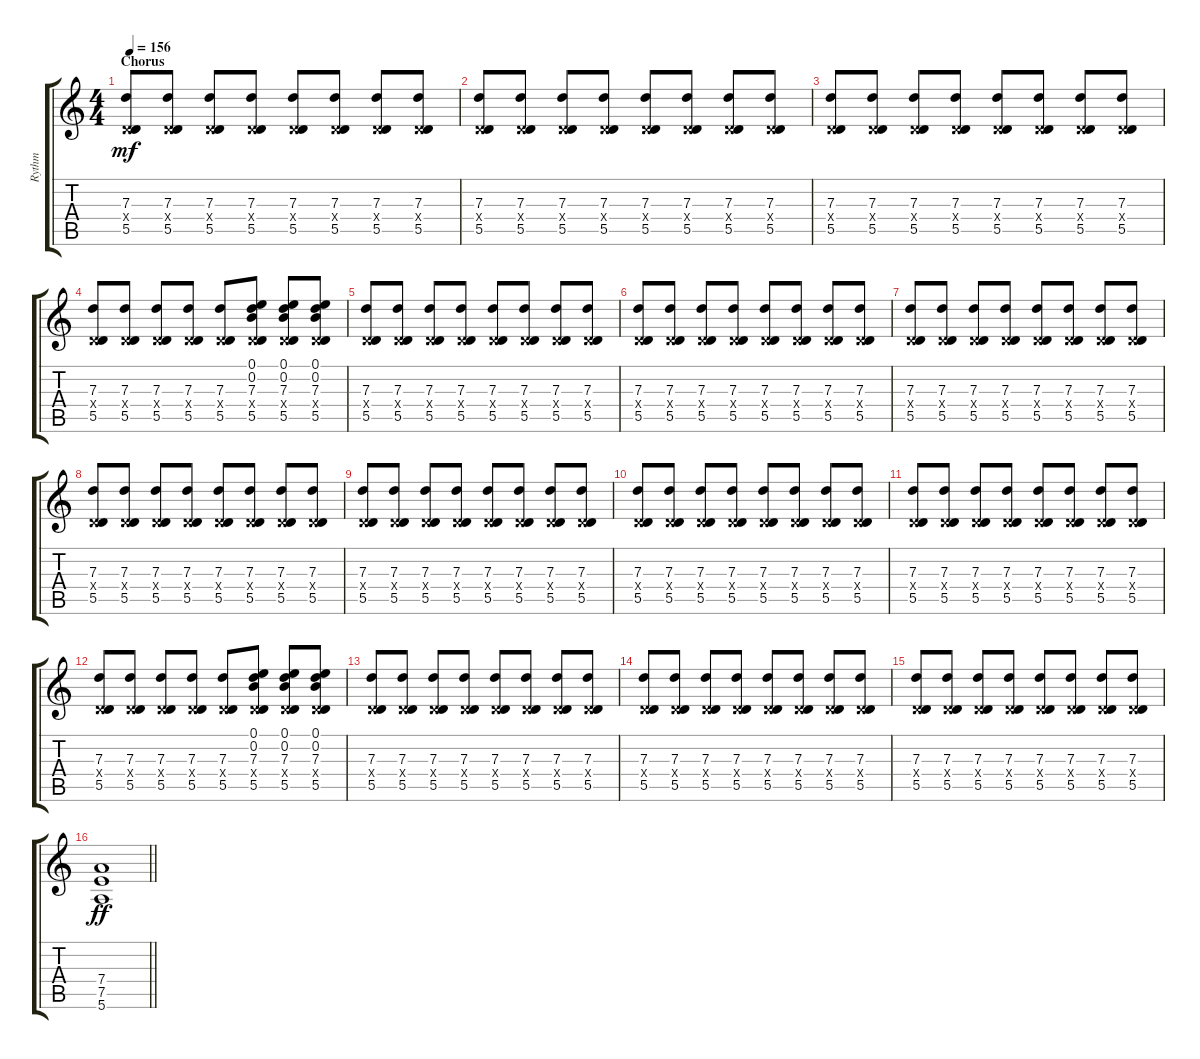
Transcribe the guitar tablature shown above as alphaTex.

\track ("Rythm" "Rythm") {instrument distortionguitar}
\staff {score tabs}
\tuning (E4 B3 G3 D3 A2 E2) {hide}
\ts (4 4)
\section ("" "Chorus")
\tempo 156
\clef g2
\ks c
(7.3 0.4{x} 5.5).8{dy mf volume 12 instrument distortionguitar} (7.3 0.4{x} 5.5).8 (7.3 0.4{x} 5.5).8 (7.3 0.4{x} 5.5).8 (7.3 0.4{x} 5.5).8 (7.3 0.4{x} 5.5).8 (7.3 0.4{x} 5.5).8 (7.3 0.4{x} 5.5).8 |
(7.3 0.4{x} 5.5).8 (7.3 0.4{x} 5.5).8 (7.3 0.4{x} 5.5).8 (7.3 0.4{x} 5.5).8 (7.3 0.4{x} 5.5).8 (7.3 0.4{x} 5.5).8 (7.3 0.4{x} 5.5).8 (7.3 0.4{x} 5.5).8 |
(7.3 0.4{x} 5.5).8 (7.3 0.4{x} 5.5).8 (7.3 0.4{x} 5.5).8 (7.3 0.4{x} 5.5).8 (7.3 0.4{x} 5.5).8 (7.3 0.4{x} 5.5).8 (7.3 0.4{x} 5.5).8 (7.3 0.4{x} 5.5).8 |
(7.3 0.4{x} 5.5).8 (7.3 0.4{x} 5.5).8 (7.3 0.4{x} 5.5).8 (7.3 0.4{x} 5.5).8 (7.3 0.4{x} 5.5).8 (0.1 0.2 7.3 0.4{x} 5.5).8 (0.1 0.2 7.3 0.4{x} 5.5).8 (0.1 0.2 7.3 0.4{x} 5.5).8 |
(7.3 0.4{x} 5.5).8 (7.3 0.4{x} 5.5).8 (7.3 0.4{x} 5.5).8 (7.3 0.4{x} 5.5).8 (7.3 0.4{x} 5.5).8 (7.3 0.4{x} 5.5).8 (7.3 0.4{x} 5.5).8 (7.3 0.4{x} 5.5).8 |
(7.3 0.4{x} 5.5).8 (7.3 0.4{x} 5.5).8 (7.3 0.4{x} 5.5).8 (7.3 0.4{x} 5.5).8 (7.3 0.4{x} 5.5).8 (7.3 0.4{x} 5.5).8 (7.3 0.4{x} 5.5).8 (7.3 0.4{x} 5.5).8 |
(7.3 0.4{x} 5.5).8 (7.3 0.4{x} 5.5).8 (7.3 0.4{x} 5.5).8 (7.3 0.4{x} 5.5).8 (7.3 0.4{x} 5.5).8 (7.3 0.4{x} 5.5).8 (7.3 0.4{x} 5.5).8 (7.3 0.4{x} 5.5).8 |
(7.3 0.4{x} 5.5).8 (7.3 0.4{x} 5.5).8 (7.3 0.4{x} 5.5).8 (7.3 0.4{x} 5.5).8 (7.3 0.4{x} 5.5).8 (7.3 0.4{x} 5.5).8 (7.3 0.4{x} 5.5).8 (7.3 0.4{x} 5.5).8 |
(7.3 0.4{x} 5.5).8 (7.3 0.4{x} 5.5).8 (7.3 0.4{x} 5.5).8 (7.3 0.4{x} 5.5).8 (7.3 0.4{x} 5.5).8 (7.3 0.4{x} 5.5).8 (7.3 0.4{x} 5.5).8 (7.3 0.4{x} 5.5).8 |
(7.3 0.4{x} 5.5).8 (7.3 0.4{x} 5.5).8 (7.3 0.4{x} 5.5).8 (7.3 0.4{x} 5.5).8 (7.3 0.4{x} 5.5).8 (7.3 0.4{x} 5.5).8 (7.3 0.4{x} 5.5).8 (7.3 0.4{x} 5.5).8 |
(7.3 0.4{x} 5.5).8 (7.3 0.4{x} 5.5).8 (7.3 0.4{x} 5.5).8 (7.3 0.4{x} 5.5).8 (7.3 0.4{x} 5.5).8 (7.3 0.4{x} 5.5).8 (7.3 0.4{x} 5.5).8 (7.3 0.4{x} 5.5).8 |
(7.3 0.4{x} 5.5).8 (7.3 0.4{x} 5.5).8 (7.3 0.4{x} 5.5).8 (7.3 0.4{x} 5.5).8 (7.3 0.4{x} 5.5).8 (0.1 0.2 7.3 0.4{x} 5.5).8 (0.1 0.2 7.3 0.4{x} 5.5).8 (0.1 0.2 7.3 0.4{x} 5.5).8 |
(7.3 0.4{x} 5.5).8 (7.3 0.4{x} 5.5).8 (7.3 0.4{x} 5.5).8 (7.3 0.4{x} 5.5).8 (7.3 0.4{x} 5.5).8 (7.3 0.4{x} 5.5).8 (7.3 0.4{x} 5.5).8 (7.3 0.4{x} 5.5).8 |
(7.3 0.4{x} 5.5).8 (7.3 0.4{x} 5.5).8 (7.3 0.4{x} 5.5).8 (7.3 0.4{x} 5.5).8 (7.3 0.4{x} 5.5).8 (7.3 0.4{x} 5.5).8 (7.3 0.4{x} 5.5).8 (7.3 0.4{x} 5.5).8 |
(7.3 0.4{x} 5.5).8 (7.3 0.4{x} 5.5).8 (7.3 0.4{x} 5.5).8 (7.3 0.4{x} 5.5).8 (7.3 0.4{x} 5.5).8 (7.3 0.4{x} 5.5).8 (7.3 0.4{x} 5.5).8 (7.3 0.4{x} 5.5).8 |
\barLineRight lightlight
(7.4 7.5 5.6).1{dy ff}
